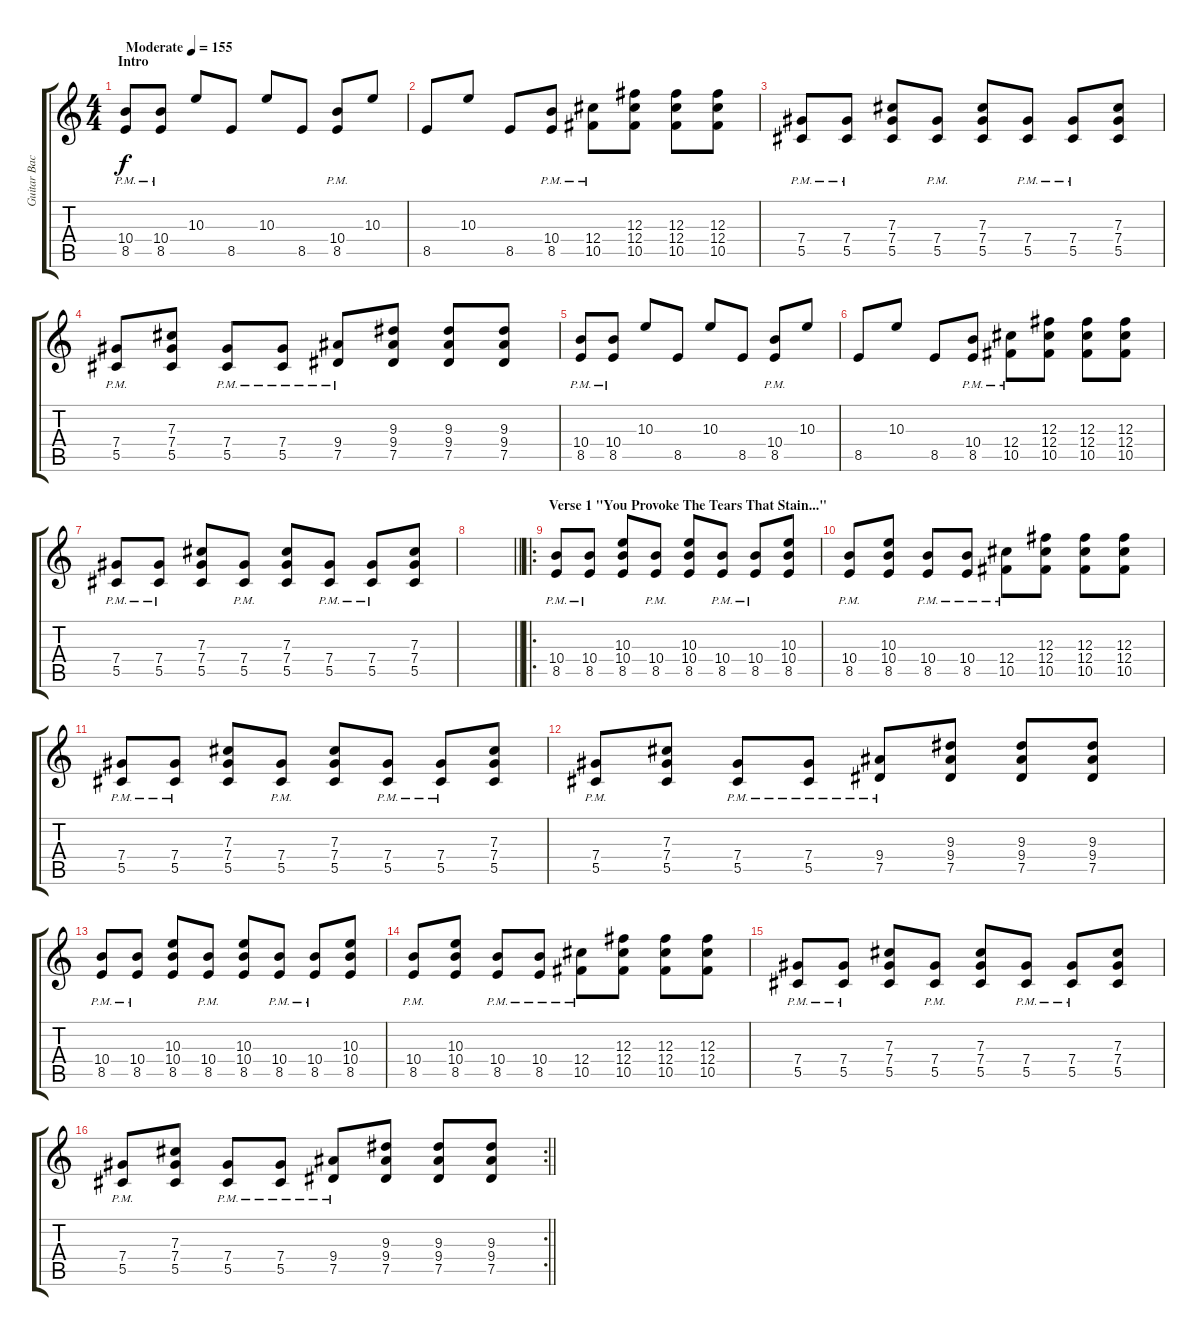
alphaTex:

\track ("Guitar Backing/ Overdubb- Rory Clewlow" "Guitar Bac") {instrument overdrivenguitar}
\staff {score tabs}
\tuning (Eb4 Bb3 Gb3 Db3 Ab2 Db2) {hide}
\ts (4 4)
\section ("" "Intro")
\tempo (155 "Moderate")
\clef g2
\ks c
(10.4{pm} 8.5{pm}).8{dy f instrument overdrivenguitar} (10.4{pm} 8.5{pm}).8 10.3.8 8.5.8 10.3.8 8.5.8 (10.4{pm} 8.5{pm}).8 10.3.8 |
8.5.8 10.3.8 8.5.8 (10.4{pm} 8.5{pm}).8 (12.4{pm} 10.5{pm}).8 (12.3 12.4 10.5).8 (12.3 12.4 10.5).8 (12.3 12.4 10.5).8 |
(7.4{pm} 5.5{pm}).8 (7.4{pm} 5.5{pm}).8 (7.3 7.4 5.5).8 (7.4{pm} 5.5{pm}).8 (7.3 7.4 5.5).8 (7.4{pm} 5.5{pm}).8 (7.4{pm} 5.5{pm}).8 (7.3 7.4 5.5).8 |
(7.4{pm} 5.5{pm}).8 (7.3 7.4 5.5).8 (7.4{pm} 5.5{pm}).8 (7.4{pm} 5.5{pm}).8 (9.4{pm} 7.5{pm}).8 (9.3 9.4 7.5).8 (9.3 9.4 7.5).8 (9.3 9.4 7.5).8 |
(10.4{pm} 8.5{pm}).8 (10.4{pm} 8.5{pm}).8 10.3.8 8.5.8 10.3.8 8.5.8 (10.4{pm} 8.5{pm}).8 10.3.8 |
8.5.8 10.3.8 8.5.8 (10.4{pm} 8.5{pm}).8 (12.4{pm} 10.5{pm}).8 (12.3 12.4 10.5).8 (12.3 12.4 10.5).8 (12.3 12.4 10.5).8 |
(7.4{pm} 5.5{pm}).8 (7.4{pm} 5.5{pm}).8 (7.3 7.4 5.5).8 (7.4{pm} 5.5{pm}).8 (7.3 7.4 5.5).8 (7.4{pm} 5.5{pm}).8 (7.4{pm} 5.5{pm}).8 (7.3 7.4 5.5).8 |
\barLineRight lightlight
|
\ro
\section ("" "Verse 1 \"You Provoke The Tears That Stain...\"")
(10.4{pm} 8.5{pm}).8 (10.4{pm} 8.5{pm}).8 (10.3 10.4 8.5).8 (10.4{pm} 8.5{pm}).8 (10.3 10.4 8.5).8 (10.4{pm} 8.5{pm}).8 (10.4{pm} 8.5{pm}).8 (10.3 10.4 8.5).8 |
(10.4{pm} 8.5{pm}).8 (10.3 10.4 8.5).8 (10.4{pm} 8.5{pm}).8 (10.4{pm} 8.5{pm}).8 (12.4{pm} 10.5{pm}).8 (12.3 12.4 10.5).8 (12.3 12.4 10.5).8 (12.3 12.4 10.5).8 |
(7.4{pm} 5.5{pm}).8 (7.4{pm} 5.5{pm}).8 (7.3 7.4 5.5).8 (7.4{pm} 5.5{pm}).8 (7.3 7.4 5.5).8 (7.4{pm} 5.5{pm}).8 (7.4{pm} 5.5{pm}).8 (7.3 7.4 5.5).8 |
(7.4{pm} 5.5{pm}).8 (7.3 7.4 5.5).8 (7.4{pm} 5.5{pm}).8 (7.4{pm} 5.5{pm}).8 (9.4{pm} 7.5{pm}).8 (9.3 9.4 7.5).8 (9.3 9.4 7.5).8 (9.3 9.4 7.5).8 |
(10.4{pm} 8.5{pm}).8 (10.4{pm} 8.5{pm}).8 (10.3 10.4 8.5).8 (10.4{pm} 8.5{pm}).8 (10.3 10.4 8.5).8 (10.4{pm} 8.5{pm}).8 (10.4{pm} 8.5{pm}).8 (10.3 10.4 8.5).8 |
(10.4{pm} 8.5{pm}).8 (10.3 10.4 8.5).8 (10.4{pm} 8.5{pm}).8 (10.4{pm} 8.5{pm}).8 (12.4{pm} 10.5{pm}).8 (12.3 12.4 10.5).8 (12.3 12.4 10.5).8 (12.3 12.4 10.5).8 |
(7.4{pm} 5.5{pm}).8 (7.4{pm} 5.5{pm}).8 (7.3 7.4 5.5).8 (7.4{pm} 5.5{pm}).8 (7.3 7.4 5.5).8 (7.4{pm} 5.5{pm}).8 (7.4{pm} 5.5{pm}).8 (7.3 7.4 5.5).8 |
\rc 2
\barLineRight lightlight
(7.4{pm} 5.5{pm}).8 (7.3 7.4 5.5).8 (7.4{pm} 5.5{pm}).8 (7.4{pm} 5.5{pm}).8 (9.4{pm} 7.5{pm}).8 (9.3 9.4 7.5).8 (9.3 9.4 7.5).8 (9.3 9.4 7.5).8
